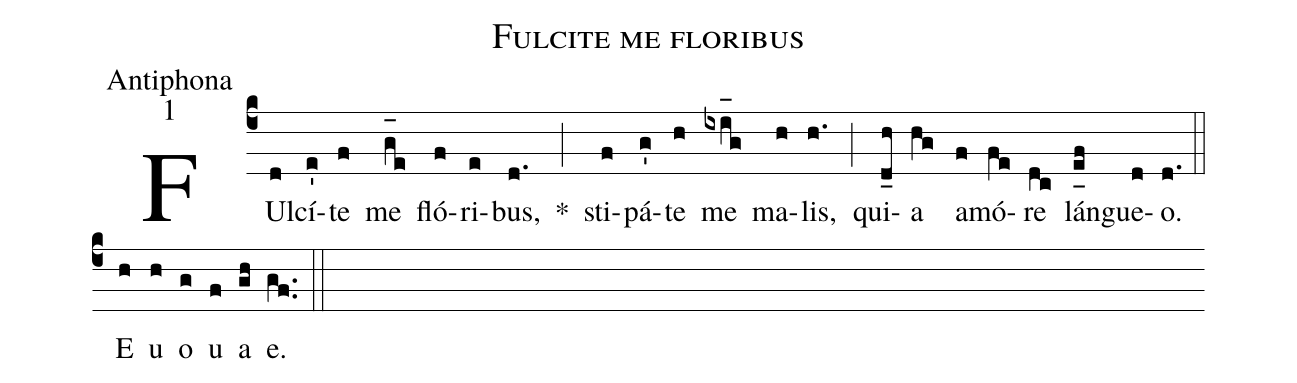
name:Fulcite me floribus;
office-part:Antiphona;
mode:1;
%%
(c4) FUl(d)cí(e')te(f) me(g_[oh:h]e) fló(f)ri(e)bus,(d.) *(;) sti(f)pá(g')te(h) me(ixi_[oh:h]g) ma(h)lis,(h.) (;) qui(d_h)a(hg) a(f)mó(fe)re(dc) lán(e_[uh:l]f)gue(d)o.(d.) (::) <eu>E(h) u(h) o(g) u(f) a(gh) e.</eu>(gf..) (::)
